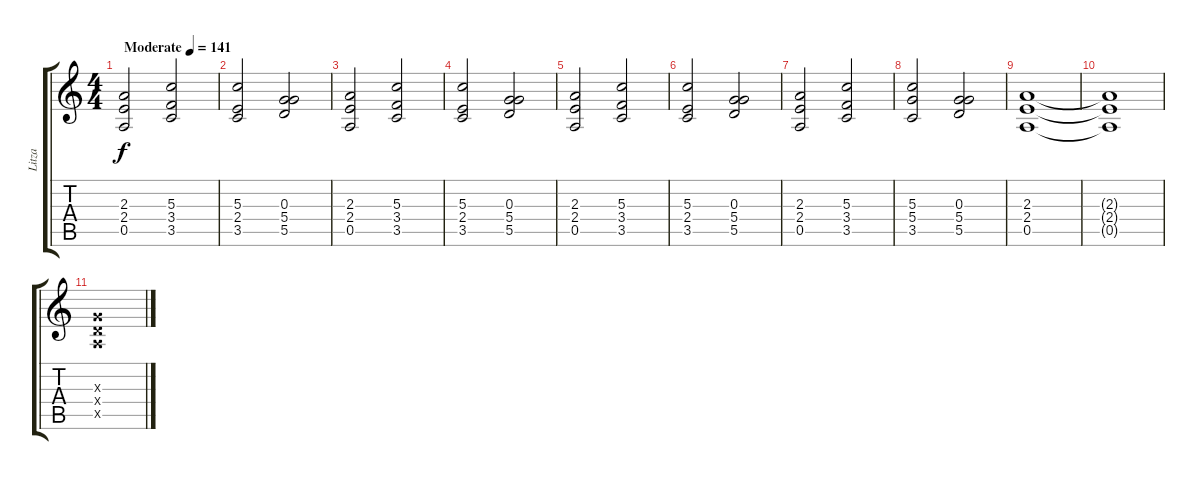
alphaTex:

\track ("Litza" "Litza") {instrument overdrivenguitar}
\staff {score tabs}
\tuning (E4 B3 G3 D3 A2 E2) {hide}
\ts (4 4)
\tempo (141 "Moderate")
\clef g2
\ks c
(2.3 2.4 0.5).2{dy f instrument overdrivenguitar} (5.3 3.4 3.5).2 |
(5.3 2.4 3.5).2 (0.3 5.4 5.5).2 |
(2.3 2.4 0.5).2 (5.3 3.4 3.5).2 |
(5.3 2.4 3.5).2 (0.3 5.4 5.5).2 |
(2.3 2.4 0.5).2 (5.3 3.4 3.5).2 |
(5.3 2.4 3.5).2 (0.3 5.4 5.5).2 |
(2.3 2.4 0.5).2 (5.3 3.4 3.5).2 |
(5.3 5.4 3.5).2 (0.3 5.4 5.5).2 |
(2.3 2.4 0.5).1 |
(2.3{t} 2.4{t} 0.5{t}).1 |
(0.3{x} 0.4{x} 0.5{x}).1
